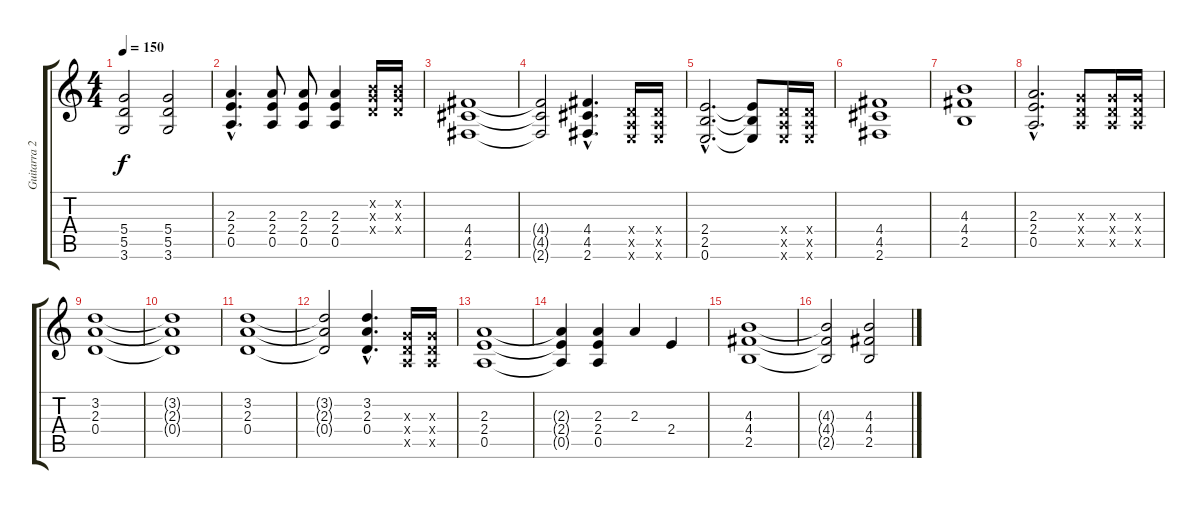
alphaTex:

\track ("Guitarra 2" "Guitarra 2") {instrument overdrivenguitar}
\staff {score tabs}
\tuning (E4 B3 G3 D3 A2 E2) {hide}
\ts (4 4)
\tempo 150
\clef g2
\ks c
(5.4{t} 5.5{t} 3.6{t}).2{dy f} (5.4 5.5 3.6).2 |
(2.3{hac} 2.4{hac} 0.5{hac}).4{d} (2.3 2.4 0.5).8 (2.3 2.4 0.5).8 (2.3 2.4 0.5).4 (0.2{x} 0.3{x} 0.4{x}).16 (0.2{x} 0.3{x} 0.4{x}).16 |
(4.4 4.5 2.6).1 |
(4.4{t} 4.5{t} 2.6{t}).2 (4.4{hac} 4.5{hac} 2.6{hac}).4{d} (0.4{x} 0.5{x} 0.6{x}).16 (0.4{x} 0.5{x} 0.6{x}).16 |
(2.4{hac} 2.5{hac} 0.6{hac}).2{d} (2.4{t} 2.5{t} 0.6{t}).8 (0.4{x} 0.5{x} 0.6{x}).16 (0.4{x} 0.5{x} 0.6{x}).16 |
(4.4 4.5 2.6).1 |
(4.3 4.4 2.5).1 |
(2.3{hac} 2.4{hac} 0.5{hac}).2{d} (0.3{x} 0.4{x} 0.5{x}).8 (0.3{x} 0.4{x} 0.5{x}).16 (0.3{x} 0.4{x} 0.5{x}).16 |
(3.2 2.3 0.4).1 |
(3.2{t} 2.3{t} 0.4{t}).1 |
(3.2 2.3 0.4).1 |
(3.2{t} 2.3{t} 0.4{t}).2 (3.2{hac} 2.3{hac} 0.4{hac}).4{d} (0.3{x} 0.4{x} 0.5{x}).16 (0.3{x} 0.4{x} 0.5{x}).16 |
(2.3 2.4 0.5).1 |
(2.3{t} 2.4{t} 0.5{t}).4 (2.3 2.4 0.5).4 2.3.4 2.4.4 |
(4.3 4.4 2.5).1 |
(4.3{t} 4.4{t} 2.5{t}).2 (4.3 4.4 2.5).2
